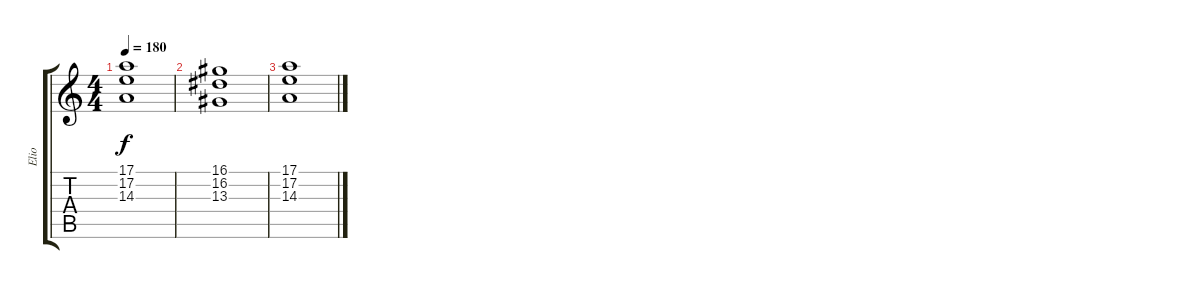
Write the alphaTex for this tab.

\track ("Elio" "Elio") {instrument drawbarorgan}
\staff {score tabs}
\tuning (E4 B3 G3 D3 A2 E2) {hide}
\ts (4 4)
\tempo 180
\clef g2
\ks c
(17.1 17.2 14.3).1{dy f} |
(16.1 16.2 13.3).1 |
(17.1 17.2 14.3).1
